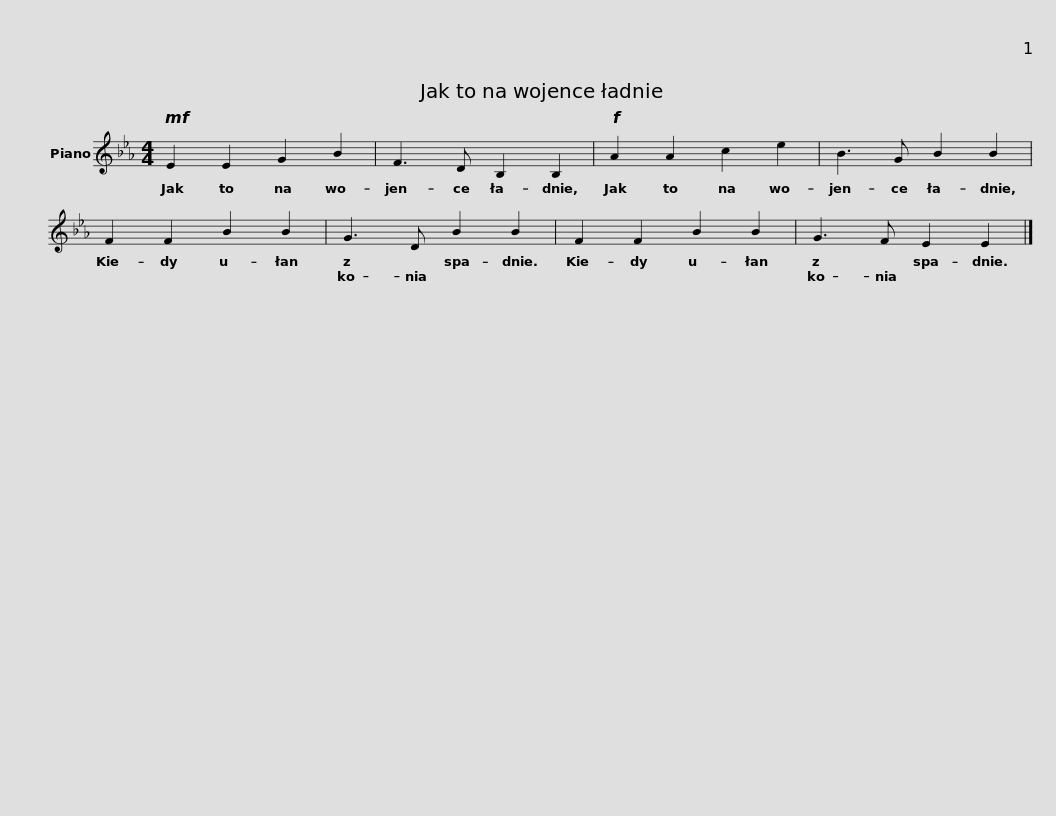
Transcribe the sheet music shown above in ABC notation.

X:1
L:1/8
M:4/4
I:linebreak $
K:Eb
V:1 treble
V:1
!mf! E2 E2 G2 B2 | F3 D B,2 B,2 |!f! A2 A2 c2 e2 | B3 G B2 B2 | F2 F2 B2 B2 |$ %5
 G3 D B2 B2 | F2 F2 B2 B2 | G3 F E2 E2 |] %8
